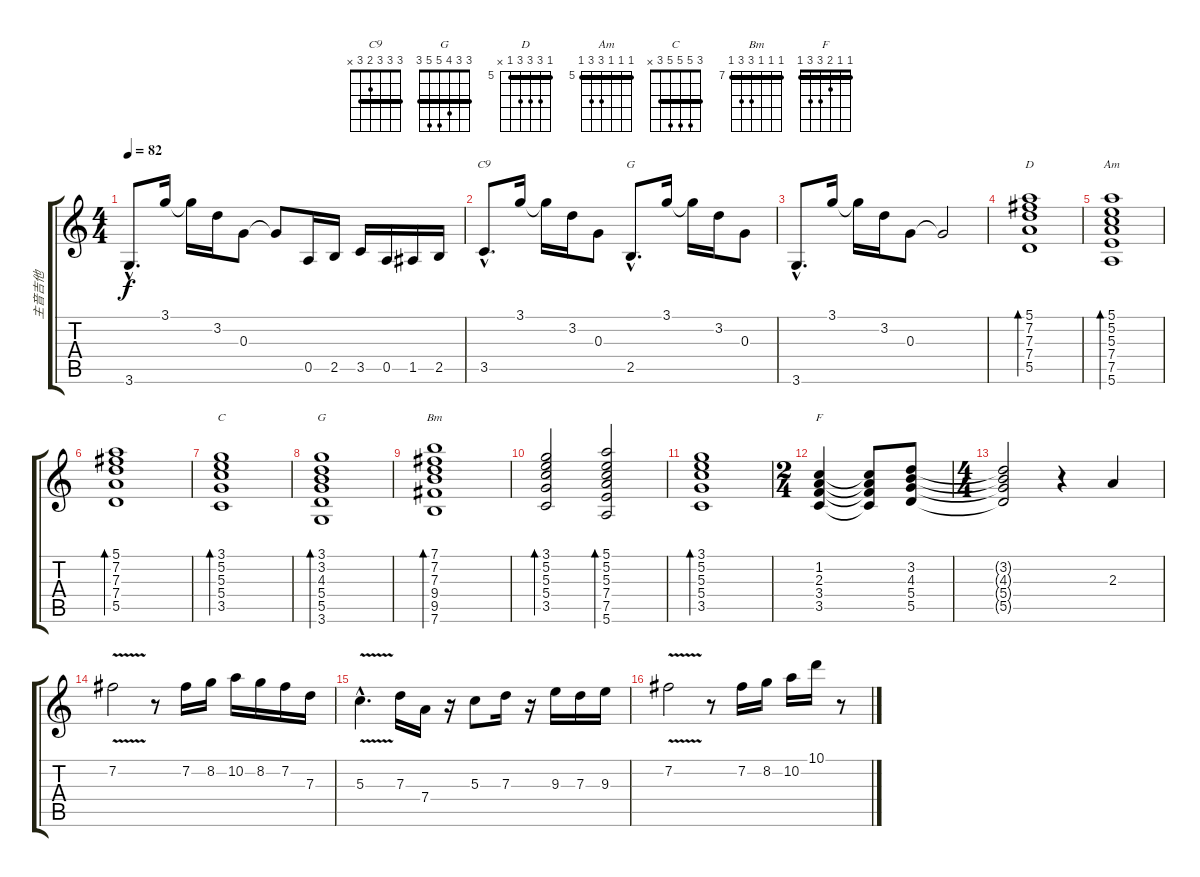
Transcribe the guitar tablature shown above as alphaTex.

\track ("主音吉他" "主音吉他") {instrument acousticguitarsteel}
\staff {score tabs}
\tuning (E4 B3 G3 D3 A2 E2) {hide}
\chord ("C9" 3 3 3 2 3 x) {barre 3}
\chord ("G" 3 3 0 0 2 3) {barre 3}
\chord ("D" 5 7 7 7 5 x) {firstfret 5 barre 5}
\chord ("Am" 5 5 5 7 7 5) {firstfret 5 barre 5}
\chord ("C" 3 5 5 5 3 x) {barre 3}
\chord ("G" 3 3 4 5 5 3) {barre 3}
\chord ("Bm" 7 7 7 9 9 7) {firstfret 7 barre 7}
\chord ("F" 1 1 2 3 3 1) {barre 1}
\ts (4 4)
\tempo 82
\clef g2
\ks c
3.6{hac}.8{d dy f} 3.1.16 3.1{t}.16 3.2.16 0.3.8 0.3{t}.8 0.5.16{volume 16} 2.5.16 3.5.16 0.5.16 1.5.16 2.5.16 |
3.5{hac}.8{d ch "C9" volume 13} 3.1.16 3.1{t}.16 3.2.16 0.3.8 2.5{hac}.8{d ch "G"} 3.1.16 3.1{t}.16 3.2.16 0.3.8 |
3.6{hac}.8{d} 3.1.16 3.1{t}.16 3.2.16 0.3.8 0.3{t}.2 |
(5.1 7.2 7.3 7.4 5.5).1{bd 240 ch "D"} |
(5.1 5.2 5.3 7.4 7.5 5.6).1{bd 240 ch "Am"} |
(5.1 7.2 7.3 7.4 5.5).1{bd 240} |
(3.1 5.2 5.3 5.4 3.5).1{bd 240 ch "C"} |
(3.1 3.2 4.3 5.4 5.5 3.6).1{bd 240 ch "G"} |
(7.1 7.2 7.3 9.4 9.5 7.6).1{bd 240 ch "Bm"} |
(3.1 5.2 5.3 5.4 3.5).2{bd 240} (5.1 5.2 5.3 7.4 7.5 5.6).2{bd 240} |
(3.1 5.2 5.3 5.4 3.5).1{bd 240} |
\ts (2 4)
(1.2 2.3 3.4 3.5).4{ch "F"} (1.2{t} 2.3{t} 3.4{t} 3.5{t}).8 (3.2 4.3 5.4 5.5).8 |
\ts (4 4)
(3.2{t} 4.3{t} 5.4{t} 5.5{t}).2 r.4{volume 16 instrument distortionguitar} 2.3.4 |
7.2{v}.2 r.8 7.2.16 8.2.16 10.2.16 8.2.16 7.2.16 7.3.16 |
5.3{v hac}.4{d} 7.3.16 7.4.16 r.16 5.3.8 7.3.16 r.16 9.3.16 7.3.16 9.3.16 |
7.2{v}.2 r.8 7.2.16 8.2.16 10.2.16 10.1.16 r.8
